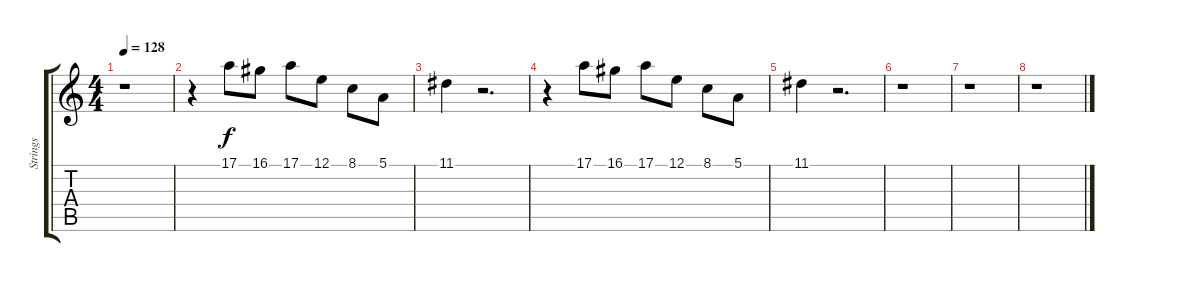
\track ("Strings" "Strings") {instrument stringensemble1}
\staff {score tabs}
\tuning (E4 B3 G3 D3 A2 E2) {hide}
\ts (4 4)
\tempo 128
\clef g2
\ks c
r.1{dy f} |
r.4 17.1.8 16.1.8 17.1.8 12.1.8 8.1.8 5.1.8 |
11.1.4 r.2{d} |
r.4 17.1.8 16.1.8 17.1.8 12.1.8 8.1.8 5.1.8 |
11.1.4 r.2{d} |
r.1 |
r.1 |
r.1
